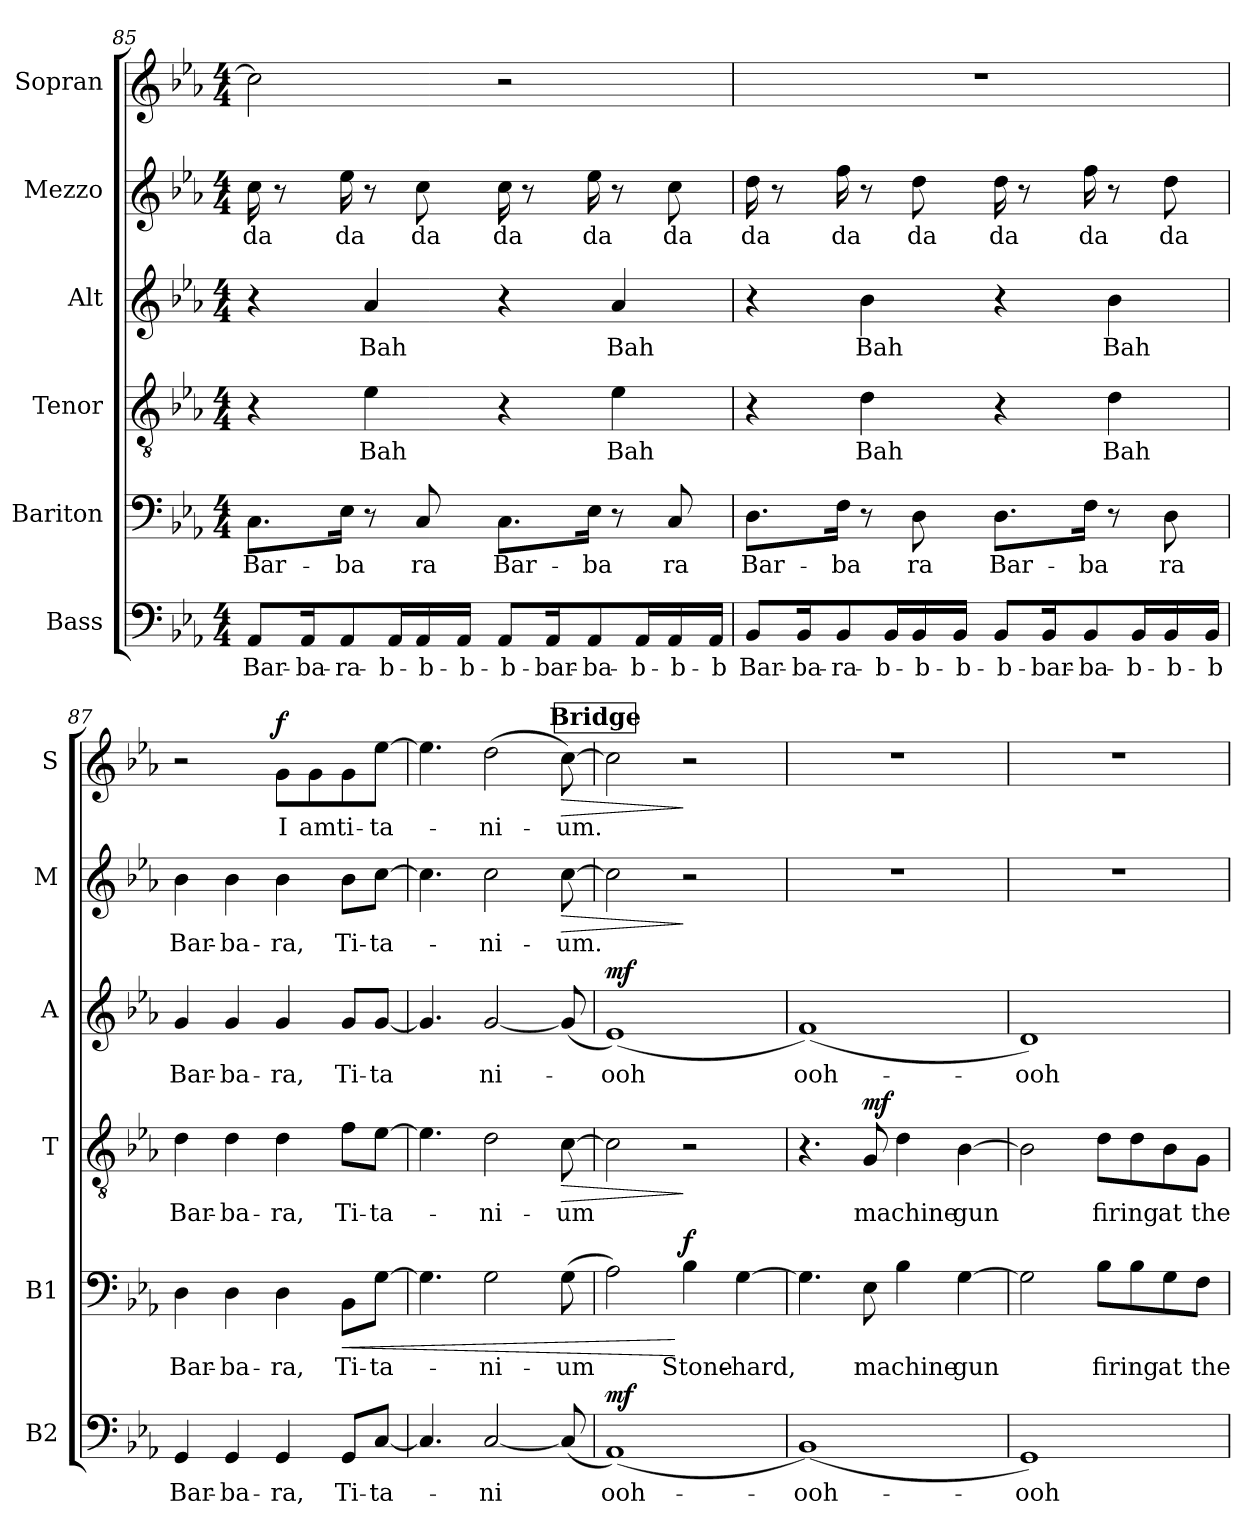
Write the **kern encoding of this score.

**kern	**text	**dynam	**kern	**text	**dynam	**kern	**text	**dynam	**kern	**text	**dynam	**kern	**text	**dynam	**kern	**text	**dynam
*part6	*part6	*part6	*part5	*part5	*part5	*part4	*part4	*part4	*part3	*part3	*part3	*part2	*part2	*part2	*part1	*part1	*part1
*staff6	*staff6	*staff6	*staff5	*staff5	*staff5	*staff4	*staff4	*staff4	*staff3	*staff3	*staff3	*staff2	*staff2	*staff2	*staff1	*staff1	*staff1
*I"Bass	*	*	*I"Bariton	*	*	*I"Tenor	*	*	*I"Alt	*	*	*I"Mezzo	*	*	*I"Sopran	*	*
*I'B2	*	*	*I'B1	*	*	*I'T	*	*	*I'A	*	*	*I'M	*	*	*I'S	*	*
*clefF4	*	*	*clefF4	*	*	*clefGv2	*	*	*clefG2	*	*	*clefG2	*	*	*clefG2	*	*
*k[b-e-a-]	*	*	*k[b-e-a-]	*	*	*k[b-e-a-]	*	*	*k[b-e-a-]	*	*	*k[b-e-a-]	*	*	*k[b-e-a-]	*	*
*M4/4	*	*	*M4/4	*	*	*M4/4	*	*	*M4/4	*	*	*M4/4	*	*	*M4/4	*	*
=85	=85	=85	=85	=85	=85	=85	=85	=85	=85	=85	=85	=85	=85	=85	=85	=85	=85
!	!LO:LY:b	!	!	!LO:LY:b	!	!	!	!	!	!	!	!	!LO:LY:b	!	!	!	!
8AA-/L	Bar-	.	8.C\L	-Bar-	.	4r	.	.	4r	.	.	16cc\	da	.	2cc\]	.	.
.	.	.	.	.	.	.	.	.	.	.	.	8r	.	.	.	.	.
!	!LO:LY:b	!	!	!	!	!	!	!	!	!	!	!	!	!	!	!	!
16AA-/K	-ba-	.	.	.	.	.	.	.	.	.	.	.	.	.	.	.	.
!	!LO:LY:b	!	!	!LO:LY:b	!	!	!	!	!	!	!	!	!LO:LY:b	!	!	!	!
8AA-/	-ra-	.	16E-\Jk	-ba	.	.	.	.	.	.	.	16ee-\	da	.	.	.	.
!	!	!	!	!	!	!	!LO:LY:b	!	!	!LO:LY:b	!	!	!	!	!	!	!
.	.	.	8r	.	.	4e-\	Bah	.	4a-/	Bah	.	8r	.	.	.	.	.
!	!LO:LY:b	!	!	!	!	!	!	!	!	!	!	!	!	!	!	!	!
16AA-/L	b-	.	.	.	.	.	.	.	.	.	.	.	.	.	.	.	.
!	!LO:LY:b	!	!	!LO:LY:b	!	!	!	!	!	!	!	!	!LO:LY:b	!	!	!	!
16AA-/	-b-	.	8C/	-ra	.	.	.	.	.	.	.	8cc\	da	.	.	.	.
!	!LO:LY:b	!	!	!	!	!	!	!	!	!	!	!	!	!	!	!	!
16AA-/JJ	-b-	.	.	.	.	.	.	.	.	.	.	.	.	.	.	.	.
!	!LO:LY:b	!	!	!LO:LY:b	!	!	!	!	!	!	!	!	!LO:LY:b	!	!	!	!
8AA-/L	-b-	.	8.C\L	-Bar-	.	4r	.	.	4r	.	.	16cc\	da	.	2r	.	.
.	.	.	.	.	.	.	.	.	.	.	.	8r	.	.	.	.	.
!	!LO:LY:b	!	!	!	!	!	!	!	!	!	!	!	!	!	!	!	!
16AA-/K	-bar-	.	.	.	.	.	.	.	.	.	.	.	.	.	.	.	.
!	!LO:LY:b	!	!	!LO:LY:b	!	!	!	!	!	!	!	!	!LO:LY:b	!	!	!	!
8AA-/	-ba-	.	16E-\Jk	-ba	.	.	.	.	.	.	.	16ee-\	da	.	.	.	.
!	!	!	!	!	!	!	!LO:LY:b	!	!	!LO:LY:b	!	!	!	!	!	!	!
.	.	.	8r	.	.	4e-\	Bah	.	4a-/	Bah	.	8r	.	.	.	.	.
!	!LO:LY:b	!	!	!	!	!	!	!	!	!	!	!	!	!	!	!	!
16AA-/L	-b-	.	.	.	.	.	.	.	.	.	.	.	.	.	.	.	.
!	!LO:LY:b	!	!	!LO:LY:b	!	!	!	!	!	!	!	!	!LO:LY:b	!	!	!	!
16AA-/	-b-	.	8C/	-ra	.	.	.	.	.	.	.	8cc\	da	.	.	.	.
!	!LO:LY:b	!	!	!	!	!	!	!	!	!	!	!	!	!	!	!	!
16AA-/JJ	-b	.	.	.	.	.	.	.	.	.	.	.	.	.	.	.	.
!!LO:PB:g=z
=86	=86	=86	=86	=86	=86	=86	=86	=86	=86	=86	=86	=86	=86	=86	=86	=86	=86
!	!LO:LY:b	!	!	!LO:LY:b	!	!	!	!	!	!	!	!	!LO:LY:b	!	!	!	!
8BB-/L	Bar-	.	8.D\L	-Bar-	.	4r	.	.	4r	.	.	16dd\	da	.	1r	.	.
.	.	.	.	.	.	.	.	.	.	.	.	8r	.	.	.	.	.
!	!LO:LY:b	!	!	!	!	!	!	!	!	!	!	!	!	!	!	!	!
16BB-/K	-ba-	.	.	.	.	.	.	.	.	.	.	.	.	.	.	.	.
!	!LO:LY:b	!	!	!LO:LY:b	!	!	!	!	!	!	!	!	!LO:LY:b	!	!	!	!
8BB-/	-ra-	.	16F\Jk	-ba	.	.	.	.	.	.	.	16ff\	da	.	.	.	.
!	!	!	!	!	!	!	!LO:LY:b	!	!	!LO:LY:b	!	!	!	!	!	!	!
.	.	.	8r	.	.	4d\	Bah	.	4b-\	Bah	.	8r	.	.	.	.	.
!	!LO:LY:b	!	!	!	!	!	!	!	!	!	!	!	!	!	!	!	!
16BB-/L	b-	.	.	.	.	.	.	.	.	.	.	.	.	.	.	.	.
!	!LO:LY:b	!	!	!LO:LY:b	!	!	!	!	!	!	!	!	!LO:LY:b	!	!	!	!
16BB-/	-b-	.	8D\	-ra	.	.	.	.	.	.	.	8dd\	da	.	.	.	.
!	!LO:LY:b	!	!	!	!	!	!	!	!	!	!	!	!	!	!	!	!
16BB-/JJ	-b-	.	.	.	.	.	.	.	.	.	.	.	.	.	.	.	.
!	!LO:LY:b	!	!	!LO:LY:b	!	!	!	!	!	!	!	!	!LO:LY:b	!	!	!	!
8BB-/L	-b-	.	8.D\L	-Bar-	.	4r	.	.	4r	.	.	16dd\	da	.	.	.	.
.	.	.	.	.	.	.	.	.	.	.	.	8r	.	.	.	.	.
!	!LO:LY:b	!	!	!	!	!	!	!	!	!	!	!	!	!	!	!	!
16BB-/K	-bar-	.	.	.	.	.	.	.	.	.	.	.	.	.	.	.	.
!	!LO:LY:b	!	!	!LO:LY:b	!	!	!	!	!	!	!	!	!LO:LY:b	!	!	!	!
8BB-/	-ba-	.	16F\Jk	-ba	.	.	.	.	.	.	.	16ff\	da	.	.	.	.
!	!	!	!	!	!	!	!LO:LY:b	!	!	!LO:LY:b	!	!	!	!	!	!	!
.	.	.	8r	.	.	4d\	Bah	.	4b-\	Bah	.	8r	.	.	.	.	.
!	!LO:LY:b	!	!	!	!	!	!	!	!	!	!	!	!	!	!	!	!
16BB-/L	-b-	.	.	.	.	.	.	.	.	.	.	.	.	.	.	.	.
!	!LO:LY:b	!	!	!LO:LY:b	!	!	!	!	!	!	!	!	!LO:LY:b	!	!	!	!
16BB-/	-b-	.	8D\	-ra	.	.	.	.	.	.	.	8dd\	da	.	.	.	.
!	!LO:LY:b	!	!	!	!	!	!	!	!	!	!	!	!	!	!	!	!
16BB-/JJ	-b	.	.	.	.	.	.	.	.	.	.	.	.	.	.	.	.
=87	=87	=87	=87	=87	=87	=87	=87	=87	=87	=87	=87	=87	=87	=87	=87	=87	=87
!	!LO:LY:b	!	!	!LO:LY:b	!	!	!LO:LY:b	!	!	!LO:LY:b	!	!	!LO:LY:b	!	!	!	!
4GG/	Bar-	.	4D\	Bar-	.	4d\	Bar-	.	4g/	Bar-	.	4b-\	Bar-	.	2r	.	.
!	!LO:LY:b	!	!	!LO:LY:b	!	!	!LO:LY:b	!	!	!LO:LY:b	!	!	!LO:LY:b	!	!	!	!
4GG/	-ba-	.	4D\	-ba-	.	4d\	-ba-	.	4g/	-ba-	.	4b-\	-ba-	.	.	.	.
!	!LO:LY:b	!	!	!LO:LY:b	!	!	!LO:LY:b	!	!	!LO:LY:b	!	!	!LO:LY:b	!	!	!LO:LY:b	!LO:DY:b
4GG/	-ra,	.	4D\	-ra,	.	4d\	-ra,	.	4g/	-ra,	.	4b-\	-ra,	.	8g\L	I	f
!	!	!	!	!	!	!	!	!	!	!	!	!	!	!	!	!LO:LY:b	!
.	.	.	.	.	.	.	.	.	.	.	.	.	.	.	8g\	am	.
!	!LO:LY:b	!	!	!LO:LY:b	!LO:HP:b	!	!LO:LY:b	!	!	!LO:LY:b	!	!	!LO:LY:b	!	!	!LO:LY:b	!
8GG/L	Ti-	.	8BB-\L	Ti-	<	8f\L	Ti-	.	8g/L	Ti-	.	8b-\L	Ti-	.	8g\	ti-	.
!	!LO:LY:b	!	!	!LO:LY:b	!	!	!LO:LY:b	!	!	!LO:LY:b	!	!	!LO:LY:b	!	!	!LO:LY:b	!
[8C/J	-ta-	.	[8G\J	-ta-	.	[8e-\J	-ta-	.	[8g/J	-ta	.	[8cc\J	-ta-	.	[8ee-\J	-ta-	.
=88	=88	=88	=88	=88	=88	=88	=88	=88	=88	=88	=88	=88	=88	=88	=88	=88	=88
4.C/]	.	.	4.G\]	.	.	4.e-\]	.	.	4.g/]	.	.	4.cc\]	.	.	4.ee-\]	.	.
!	!LO:LY:b	!	!	!LO:LY:b	!	!	!LO:LY:b	!	!	!LO:LY:b	!	!	!LO:LY:b	!	!	!LO:LY:b	!
[2C/	-ni	.	2G\	-ni-	.	2d\	-ni-	.	[2g/	-ni-	.	2cc\	-ni-	.	(2dd\	-ni-	.
!	!	!	!	!LO:LY:b	!	!	!LO:LY:b	!LO:HP:b	!	!	!	!	!LO:LY:b	!LO:HP:b	!	!LO:LY:b	!LO:HP:b
(8C/]	.	.	(8G\	-um	.	[8c\	-um	>	(8g/]	.	.	[8cc\	-um.	>	[8cc\)	-um.	>
!!LO:REH:place=s1:a:B:fs=14:t=Bridge
=89	=89	=89	=89	=89	=89	=89	=89	=89	=89	=89	=89	=89	=89	=89	=89	=89	=89
!	!LO:LY:b	!LO:DY:b	!	!	!	!	!	!	!	!LO:LY:b	!LO:DY:b	!	!	!	!	!	!
(1AA-)	-ooh-	mf	2A-\)	.	.	2c\]	.	.	(1e-)	-ooh	mf	2cc\]	.	.	2cc\]	.	.
!	!	!	!	!LO:LY:b	!LO:DY:n=1:b	!	!	!	!	!	!	!	!	!	!	!	!
.	.	.	4B-\	Stone-	[ f	2r	.	]	.	.	.	2r	.	]	2r	.	]
!	!	!	!	!LO:LY:b	!	!	!	!	!	!	!	!	!	!	!	!	!
.	.	.	[4G\	-hard,	.	.	.	.	.	.	.	.	.	.	.	.	.
!!LO:PB:g=z
=90	=90	=90	=90	=90	=90	=90	=90	=90	=90	=90	=90	=90	=90	=90	=90	=90	=90
!	!LO:LY:b	!	!	!	!	!	!	!	!	!LO:LY:b	!	!	!	!	!	!	!
(1BB-)	-ooh-	.	4.G\]	.	.	4.r	.	.	(1f)	-ooh-	.	1r	.	.	1r	.	.
!	!	!	!	!LO:LY:b	!	!	!LO:LY:b	!LO:DY:b	!	!	!	!	!	!	!	!	!
.	.	.	8E-\	ma	.	8G/	ma	mf	.	.	.	.	.	.	.	.	.
!	!	!	!	!LO:LY:b	!	!	!LO:LY:b	!	!	!	!	!	!	!	!	!	!
.	.	.	4B-\	-chine	.	4d\	-chine	.	.	.	.	.	.	.	.	.	.
!	!	!	!	!LO:LY:b	!	!	!LO:LY:b	!	!	!	!	!	!	!	!	!	!
.	.	.	[4G\	gun	.	[4B-\	gun	.	.	.	.	.	.	.	.	.	.
=91	=91	=91	=91	=91	=91	=91	=91	=91	=91	=91	=91	=91	=91	=91	=91	=91	=91
!	!LO:LY:b	!	!	!	!	!	!	!	!	!LO:LY:b	!	!	!	!	!	!	!
1GG)	-ooh-	.	2G\]	.	.	2B-\]	.	.	1d)	-ooh-	.	1r	.	.	1r	.	.
!	!	!	!	!LO:LY:b	!	!	!LO:LY:b	!	!	!	!	!	!	!	!	!	!
.	.	.	8B-\L	firing	.	8d\L	firing	.	.	.	.	.	.	.	.	.	.
.	.	.	8B-\	.	.	8d\	.	.	.	.	.	.	.	.	.	.	.
!	!	!	!	!LO:LY:b	!	!	!LO:LY:b	!	!	!	!	!	!	!	!	!	!
.	.	.	8G\	at	.	8B-\	at	.	.	.	.	.	.	.	.	.	.
!	!	!	!	!LO:LY:b	!	!	!LO:LY:b	!	!	!	!	!	!	!	!	!	!
.	.	.	8F\J	the	.	8G\J	the	.	.	.	.	.	.	.	.	.	.
=	=	=	=	=	=	=	=	=	=	=	=	=	=	=	=	=	=
*-	*-	*-	*-	*-	*-	*-	*-	*-	*-	*-	*-	*-	*-	*-	*-	*-	*-
